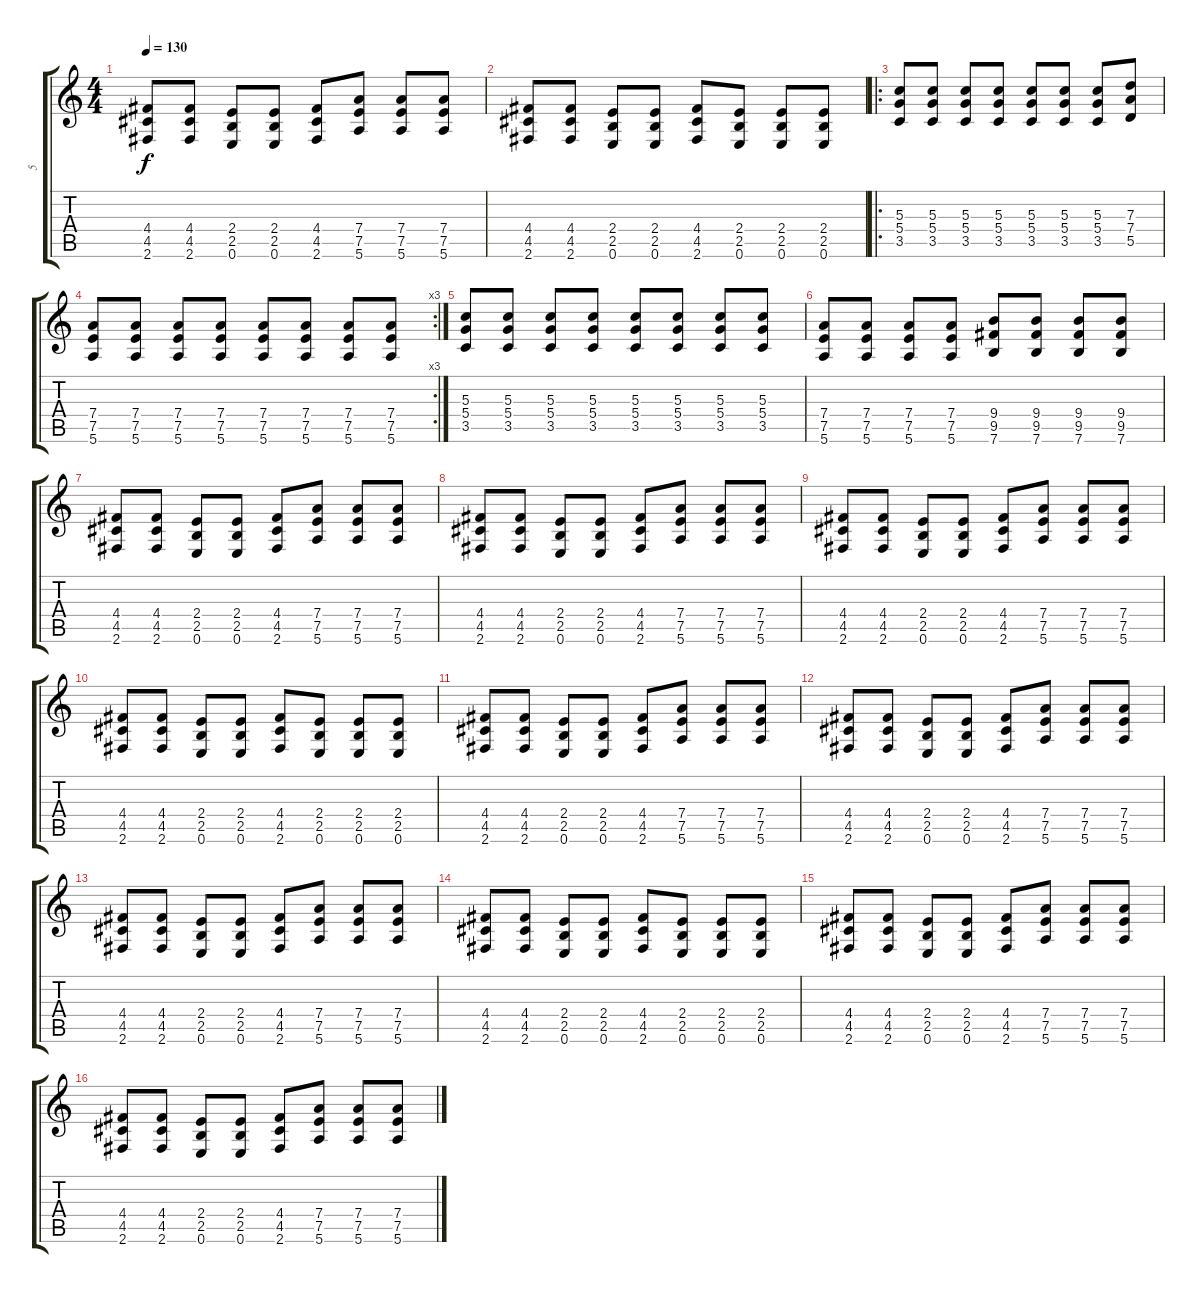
\track ("5" "5") {instrument electricguitarclean}
\staff {score tabs}
\tuning (E4 B3 G3 D3 A2 E2) {hide}
\ts (4 4)
\tempo 130
\clef g2
\ks c
(4.4 4.5 2.6).8{dy f} (4.4 4.5 2.6).8 (2.4 2.5 0.6).8 (2.4 2.5 0.6).8 (4.4 4.5 2.6).8 (7.4 7.5 5.6).8 (7.4 7.5 5.6).8 (7.4 7.5 5.6).8 |
(4.4 4.5 2.6).8 (4.4 4.5 2.6).8 (2.4 2.5 0.6).8 (2.4 2.5 0.6).8 (4.4 4.5 2.6).8 (2.4 2.5 0.6).8 (2.4 2.5 0.6).8 (2.4 2.5 0.6).8 |
\ro
(5.3 5.4 3.5).8 (5.3 5.4 3.5).8 (5.3 5.4 3.5).8 (5.3 5.4 3.5).8 (5.3 5.4 3.5).8 (5.3 5.4 3.5).8 (5.3 5.4 3.5).8 (7.3 7.4 5.5).8 |
\rc 3
(7.4 7.5 5.6).8 (7.4 7.5 5.6).8 (7.4 7.5 5.6).8 (7.4 7.5 5.6).8 (7.4 7.5 5.6).8 (7.4 7.5 5.6).8 (7.4 7.5 5.6).8 (7.4 7.5 5.6).8 |
(5.3 5.4 3.5).8 (5.3 5.4 3.5).8 (5.3 5.4 3.5).8 (5.3 5.4 3.5).8 (5.3 5.4 3.5).8 (5.3 5.4 3.5).8 (5.3 5.4 3.5).8 (5.3 5.4 3.5).8 |
(7.4 7.5 5.6).8 (7.4 7.5 5.6).8 (7.4 7.5 5.6).8 (7.4 7.5 5.6).8 (9.4 9.5 7.6).8 (9.4 9.5 7.6).8 (9.4 9.5 7.6).8 (9.4 9.5 7.6).8 |
(4.4 4.5 2.6).8 (4.4 4.5 2.6).8 (2.4 2.5 0.6).8 (2.4 2.5 0.6).8 (4.4 4.5 2.6).8 (7.4 7.5 5.6).8 (7.4 7.5 5.6).8 (7.4 7.5 5.6).8 |
(4.4 4.5 2.6).8 (4.4 4.5 2.6).8 (2.4 2.5 0.6).8 (2.4 2.5 0.6).8 (4.4 4.5 2.6).8 (7.4 7.5 5.6).8 (7.4 7.5 5.6).8 (7.4 7.5 5.6).8 |
(4.4 4.5 2.6).8 (4.4 4.5 2.6).8 (2.4 2.5 0.6).8 (2.4 2.5 0.6).8 (4.4 4.5 2.6).8 (7.4 7.5 5.6).8 (7.4 7.5 5.6).8 (7.4 7.5 5.6).8 |
(4.4 4.5 2.6).8 (4.4 4.5 2.6).8 (2.4 2.5 0.6).8 (2.4 2.5 0.6).8 (4.4 4.5 2.6).8 (2.4 2.5 0.6).8 (2.4 2.5 0.6).8 (2.4 2.5 0.6).8 |
(4.4 4.5 2.6).8 (4.4 4.5 2.6).8 (2.4 2.5 0.6).8 (2.4 2.5 0.6).8 (4.4 4.5 2.6).8 (7.4 7.5 5.6).8 (7.4 7.5 5.6).8 (7.4 7.5 5.6).8 |
(4.4 4.5 2.6).8 (4.4 4.5 2.6).8 (2.4 2.5 0.6).8 (2.4 2.5 0.6).8 (4.4 4.5 2.6).8 (7.4 7.5 5.6).8 (7.4 7.5 5.6).8 (7.4 7.5 5.6).8 |
(4.4 4.5 2.6).8 (4.4 4.5 2.6).8 (2.4 2.5 0.6).8 (2.4 2.5 0.6).8 (4.4 4.5 2.6).8 (7.4 7.5 5.6).8 (7.4 7.5 5.6).8 (7.4 7.5 5.6).8 |
(4.4 4.5 2.6).8 (4.4 4.5 2.6).8 (2.4 2.5 0.6).8 (2.4 2.5 0.6).8 (4.4 4.5 2.6).8 (2.4 2.5 0.6).8 (2.4 2.5 0.6).8 (2.4 2.5 0.6).8 |
(4.4 4.5 2.6).8 (4.4 4.5 2.6).8 (2.4 2.5 0.6).8 (2.4 2.5 0.6).8 (4.4 4.5 2.6).8 (7.4 7.5 5.6).8 (7.4 7.5 5.6).8 (7.4 7.5 5.6).8 |
(4.4 4.5 2.6).8 (4.4 4.5 2.6).8 (2.4 2.5 0.6).8 (2.4 2.5 0.6).8 (4.4 4.5 2.6).8 (7.4 7.5 5.6).8 (7.4 7.5 5.6).8 (7.4 7.5 5.6).8
